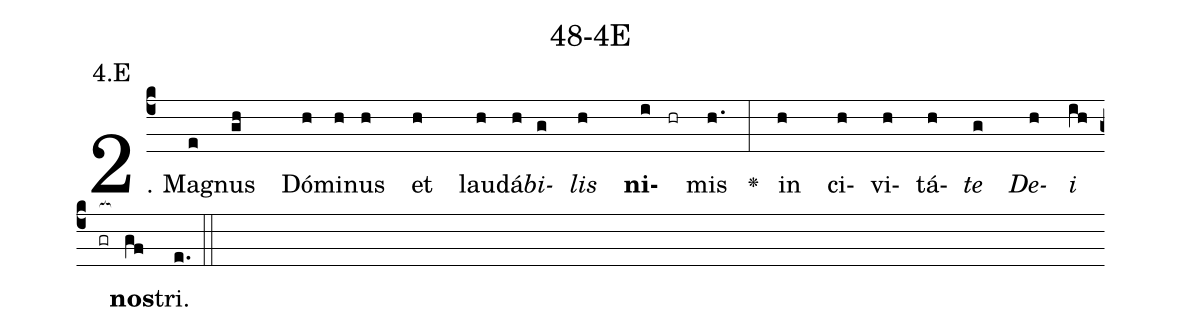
name: 48-4E;
annotation: 4.E;
%%
(c4)2. Ma(e)gnus(gh) Dó(h)mi(h)nus(h) et(h) lau(h)dá(h)<i>bi</i>(g)<i>lis</i>(h) <b>ni</b>(i hr)mis(h.) <v>\greheightstar</v>(:) in(h) ci(h)vi(h)tá(h)<i>te</i>(g) <i>De</i>(h)<i>i</i>(ihz gr[ocb:1{]) <b>nos</b>(gf[ocb:0}])tri.(e.) (::)
